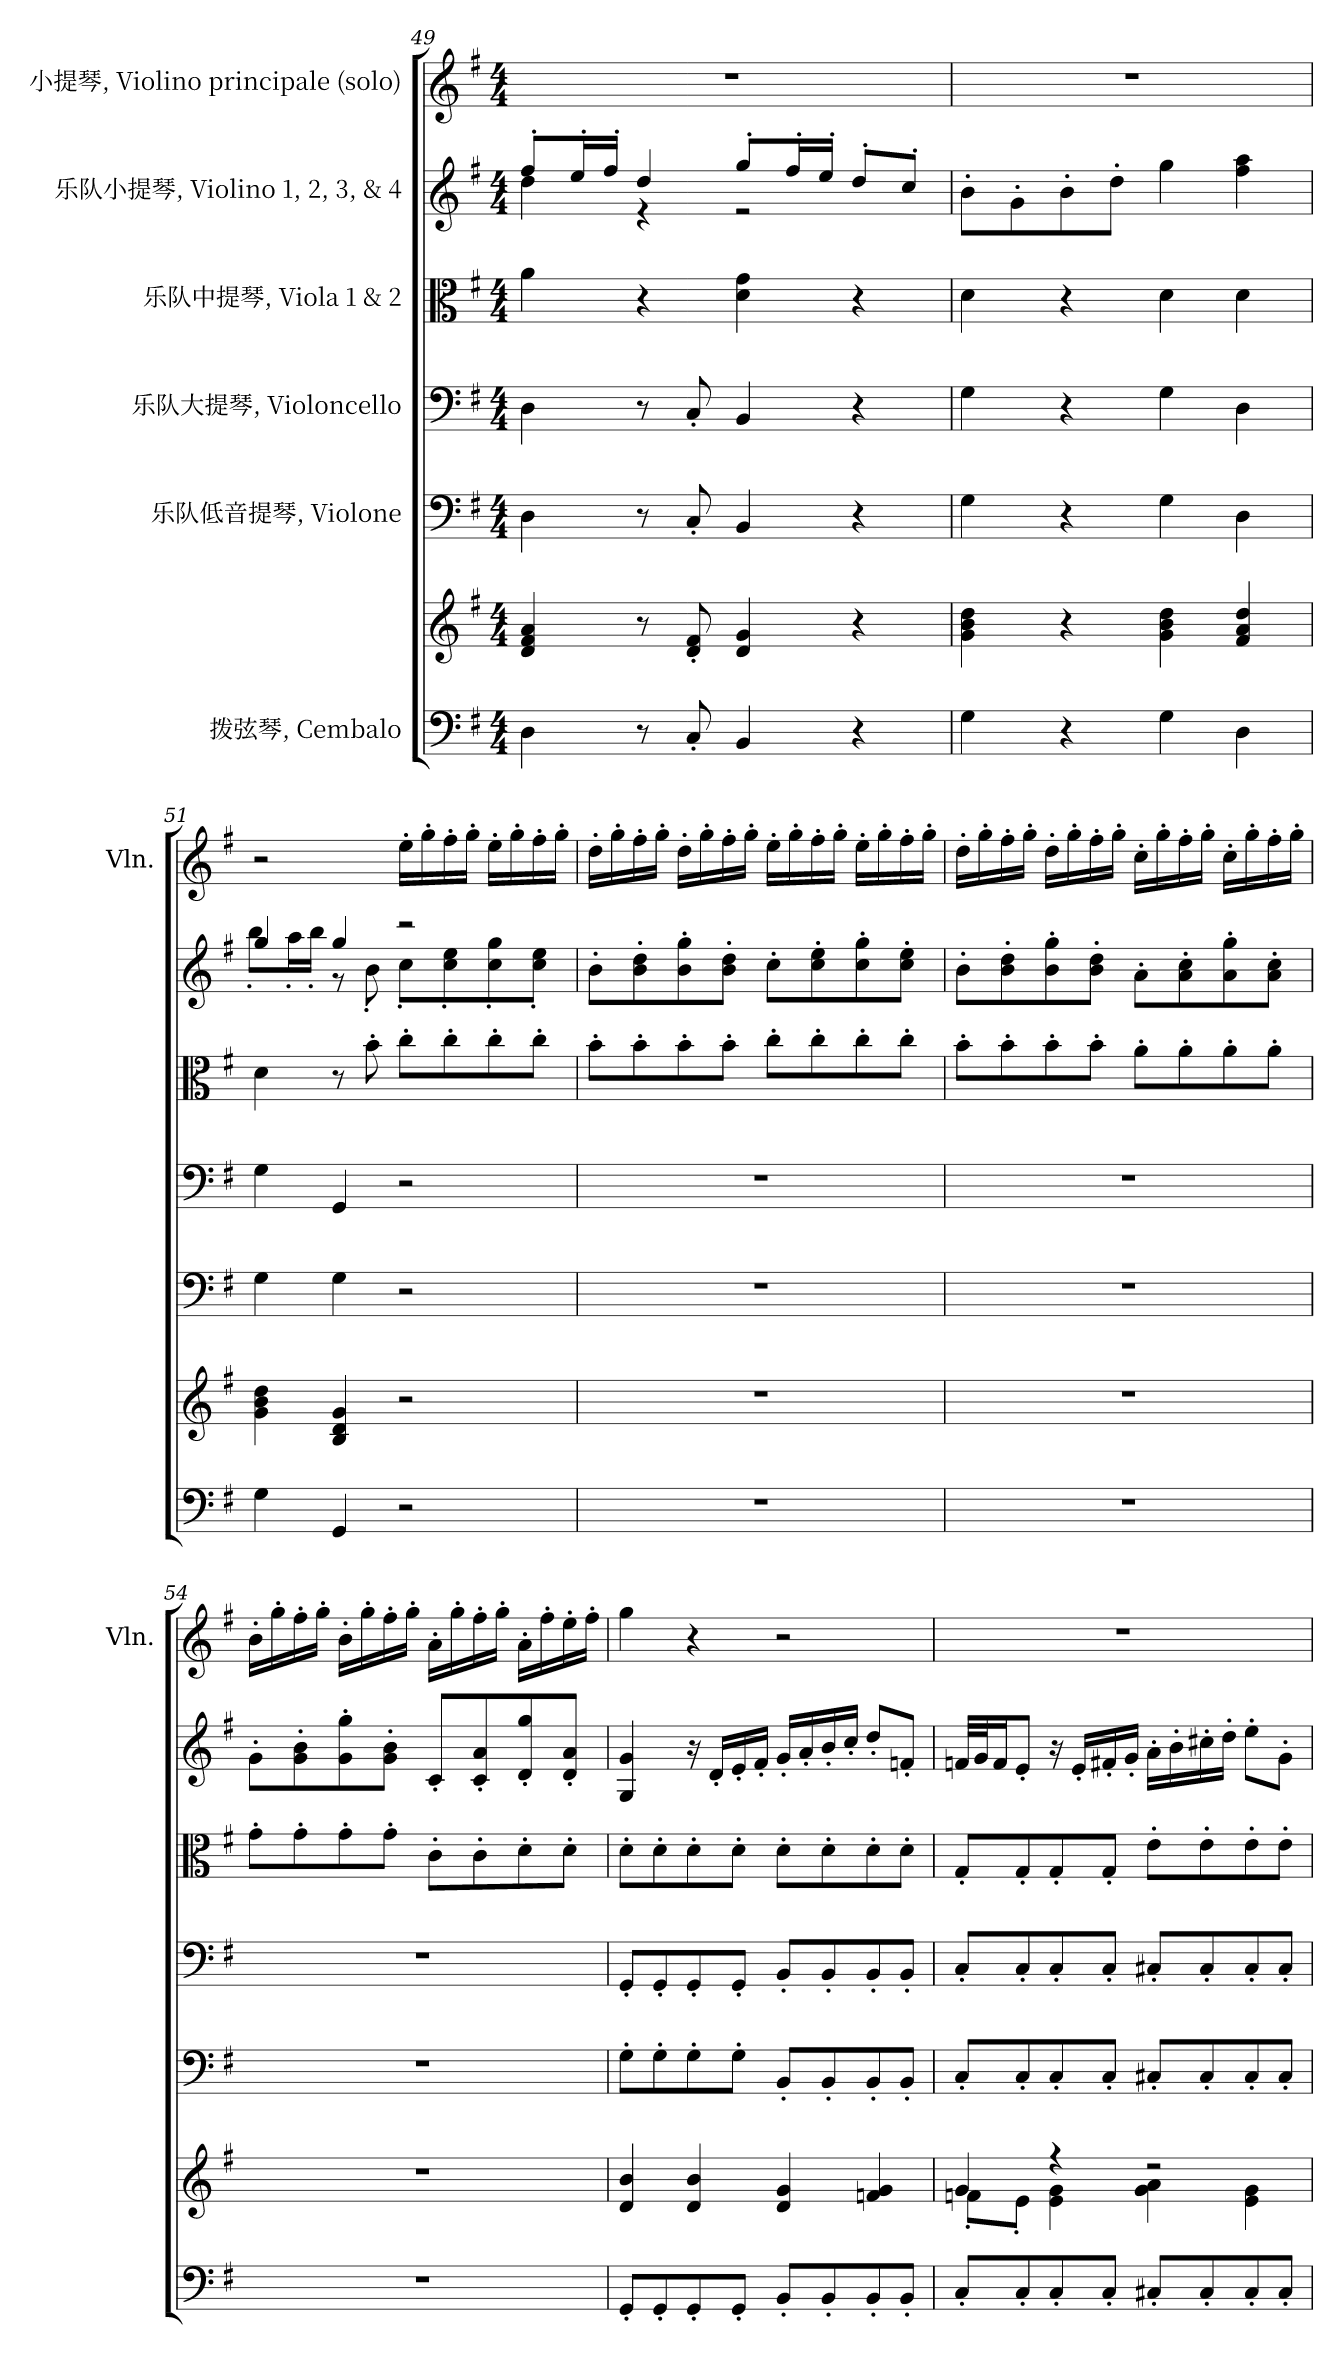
**kern	**kern	**kern	**kern	**kern	**kern	**kern
*part6	*part6	*part5	*part4	*part3	*part2	*part1
*staff7	*staff6	*staff5	*staff4	*staff3	*staff2	*staff1
*I"拨弦琴, Cembalo	*	*I"乐队低音提琴, Violone	*I"乐队大提琴, Violoncello	*I"乐队中提琴, Viola 1 &amp; 2	*I"乐队小提琴, Violino 1, 2, 3, &amp; 4	*I"小提琴, Violino principale (solo)
*	*	*	*	*	*	*I'Vln.
*clefF4	*clefG2	*clefF4	*clefF4	*clefC3	*clefG2	*clefG2
*	*	*ITrd7c12	*	*	*	*
*k[f#]	*k[f#]	*k[f#]	*k[f#]	*k[f#]	*k[f#]	*k[f#]
*M4/4	*M4/4	*M4/4	*M4/4	*M4/4	*M4/4	*M4/4
=49	=49	=49	=49	=49	=49	=49
*	*	*	*	*	*^	*
4D\	4d/ 4f#/ 4a/	4DD\	4D\	4a\	8ff#'/L	4dd\	1r
.	.	.	.	.	16ee'/L	.	.
.	.	.	.	.	16ff#'/JJ	.	.
8r	8r	8r	8r	4r	4dd/	4r	.
8C'/	8d/' 8f#/'	8CC'/	8C'/	.	.	.	.
4BB/	4d/ 4g/	4BBB/	4BB/	4d\ 4g\	8gg'/L	2r	.
.	.	.	.	.	16ff#'/L	.	.
.	.	.	.	.	16ee'/JJ	.	.
4r	4r	4r	4r	4r	8dd'/L	.	.
.	.	.	.	.	8cc'/J	.	.
*	*	*	*	*	*v	*v	*
=50	=50	=50	=50	=50	=50	=50
4G\	4g\ 4b\ 4dd\	4GG\	4G\	4d\	8b'\L	1r
.	.	.	.	.	8g'\	.
4r	4r	4r	4r	4r	8b'\	.
.	.	.	.	.	8dd'\J	.
4G\	4g\ 4b\ 4dd\	4GG\	4G\	4d\	4gg\	.
4D\	4f#/ 4a/ 4dd/	4DD\	4D\	4d\	4ff#\ 4aa\	.
!!LO:PB:g=z
=51	=51	=51	=51	=51	=51	=51
*	*	*	*	*	*^	*
4G\	4g\ 4b\ 4dd\	4GG\	4G\	4d\	4gg/	8bb'\L	2r
.	.	.	.	.	.	16aa'\L	.
.	.	.	.	.	.	16bb'\JJ	.
4GG/	4B/ 4d/ 4g/	4GG\	4GG/	8r	4gg/	8r	.
.	.	.	.	8b'\	.	8b'\	.
2r	2r	2r	2r	8cc'\L	2r	8cc'\L	16ee'\LL
.	.	.	.	.	.	.	16gg'\
.	.	.	.	8cc'\	.	8cc\' 8ee\'	16ff#'\
.	.	.	.	.	.	.	16gg'\JJ
.	.	.	.	8cc'\	.	8cc\' 8gg\'	16ee'\LL
.	.	.	.	.	.	.	16gg'\
.	.	.	.	8cc'\J	.	8cc\' 8ee\'J	16ff#'\
.	.	.	.	.	.	.	16gg'\JJ
*	*	*	*	*	*v	*v	*
=52	=52	=52	=52	=52	=52	=52
1r	1r	1r	1r	8b'\L	8b'\L	16dd'\LL
.	.	.	.	.	.	16gg'\
.	.	.	.	8b'\	8b\' 8dd\'	16ff#'\
.	.	.	.	.	.	16gg'\JJ
.	.	.	.	8b'\	8b\' 8gg\'	16dd'\LL
.	.	.	.	.	.	16gg'\
.	.	.	.	8b'\J	8b\' 8dd\'J	16ff#'\
.	.	.	.	.	.	16gg'\JJ
.	.	.	.	8cc'\L	8cc'\L	16ee'\LL
.	.	.	.	.	.	16gg'\
.	.	.	.	8cc'\	8cc\' 8ee\'	16ff#'\
.	.	.	.	.	.	16gg'\JJ
.	.	.	.	8cc'\	8cc\' 8gg\'	16ee'\LL
.	.	.	.	.	.	16gg'\
.	.	.	.	8cc'\J	8cc\' 8ee\'J	16ff#'\
.	.	.	.	.	.	16gg'\JJ
!!LO:PB:g=z
=53	=53	=53	=53	=53	=53	=53
1r	1r	1r	1r	8b'\L	8b'\L	16dd'\LL
.	.	.	.	.	.	16gg'\
.	.	.	.	8b'\	8b\' 8dd\'	16ff#'\
.	.	.	.	.	.	16gg'\JJ
.	.	.	.	8b'\	8b\' 8gg\'	16dd'\LL
.	.	.	.	.	.	16gg'\
.	.	.	.	8b'\J	8b\' 8dd\'J	16ff#'\
.	.	.	.	.	.	16gg'\JJ
.	.	.	.	8a'\L	8a'\L	16cc'\LL
.	.	.	.	.	.	16gg'\
.	.	.	.	8a'\	8a\' 8cc\'	16ff#'\
.	.	.	.	.	.	16gg'\JJ
.	.	.	.	8a'\	8a\' 8gg\'	16cc'\LL
.	.	.	.	.	.	16gg'\
.	.	.	.	8a'\J	8a\' 8cc\'J	16ff#'\
.	.	.	.	.	.	16gg'\JJ
=54	=54	=54	=54	=54	=54	=54
1r	1r	1r	1r	8g'\L	8g'\L	16b'\LL
.	.	.	.	.	.	16gg'\
.	.	.	.	8g'\	8g\' 8b\'	16ff#'\
.	.	.	.	.	.	16gg'\JJ
.	.	.	.	8g'\	8g\' 8gg\'	16b'\LL
.	.	.	.	.	.	16gg'\
.	.	.	.	8g'\J	8g\' 8b\'J	16ff#'\
.	.	.	.	.	.	16gg'\JJ
.	.	.	.	8c'\L	8c'/L	16a'\LL
.	.	.	.	.	.	16gg'\
.	.	.	.	8c'\	8c/' 8a/'	16ff#'\
.	.	.	.	.	.	16gg'\JJ
.	.	.	.	8d'\	8d/' 8gg/'	16a'\LL
.	.	.	.	.	.	16ff#'\
.	.	.	.	8d'\J	8d/' 8a/'J	16ee'\
.	.	.	.	.	.	16ff#'\JJ
!!LO:PB:g=z
=55	=55	=55	=55	=55	=55	=55
8GG'/L	4d/ 4b/	8GG'\L	8GG'/L	8d'\L	4G/ 4g/	4gg\
8GG'/	.	8GG'\	8GG'/	8d'\	.	.
8GG'/	4d/ 4b/	8GG'\	8GG'/	8d'\	16r	4r
.	.	.	.	.	16d'/LL	.
8GG'/J	.	8GG'\J	8GG'/J	8d'\J	16e'/	.
.	.	.	.	.	16f#'/JJ	.
8BB'/L	4d/ 4g/	8BBB'/L	8BB'/L	8d'\L	16g'/LL	2r
.	.	.	.	.	16a'/	.
8BB'/	.	8BBB'/	8BB'/	8d'\	16b'/	.
.	.	.	.	.	16cc'/JJ	.
8BB'/	4fn/ 4g/	8BBB'/	8BB'/	8d'\	8dd'/L	.
8BB'/J	.	8BBB'/J	8BB'/J	8d'\J	8fn'/J	.
=56	=56	=56	=56	=56	=56	=56
*	*^	*	*	*	*	*
8C'/L	4g/	8fn'\L	8CC'/L	8C'/L	8G'/L	32fn/LLL	1r
.	.	.	.	.	.	32g/J	.
.	.	.	.	.	.	16f/J	.
8C'/	.	8e'\J	8CC'/	8C'/	8G'/	8e'/J	.
8C'/	4r	4e\ 4g\	8CC'/	8C'/	8G'/	16r	.
.	.	.	.	.	.	16e'/LL	.
8C'/J	.	.	8CC'/J	8C'/J	8G'/J	16f#X'/	.
.	.	.	.	.	.	16g'/JJ	.
8C#X'/L	2r	4g\ 4a\	8CC#X'/L	8C#X'/L	8e'\L	16a'\LL	.
.	.	.	.	.	.	16b'\	.
8C#'/	.	.	8CC#'/	8C#'/	8e'\	16cc#X'\	.
.	.	.	.	.	.	16dd'\JJ	.
8C#'/	.	4e\ 4g\	8CC#'/	8C#'/	8e'\	8ee'\L	.
8C#'/J	.	.	8CC#'/J	8C#'/J	8e'\J	8g'\J	.
*	*v	*v	*	*	*	*	*
=	=	=	=	=	=	=
*-	*-	*-	*-	*-	*-	*-
